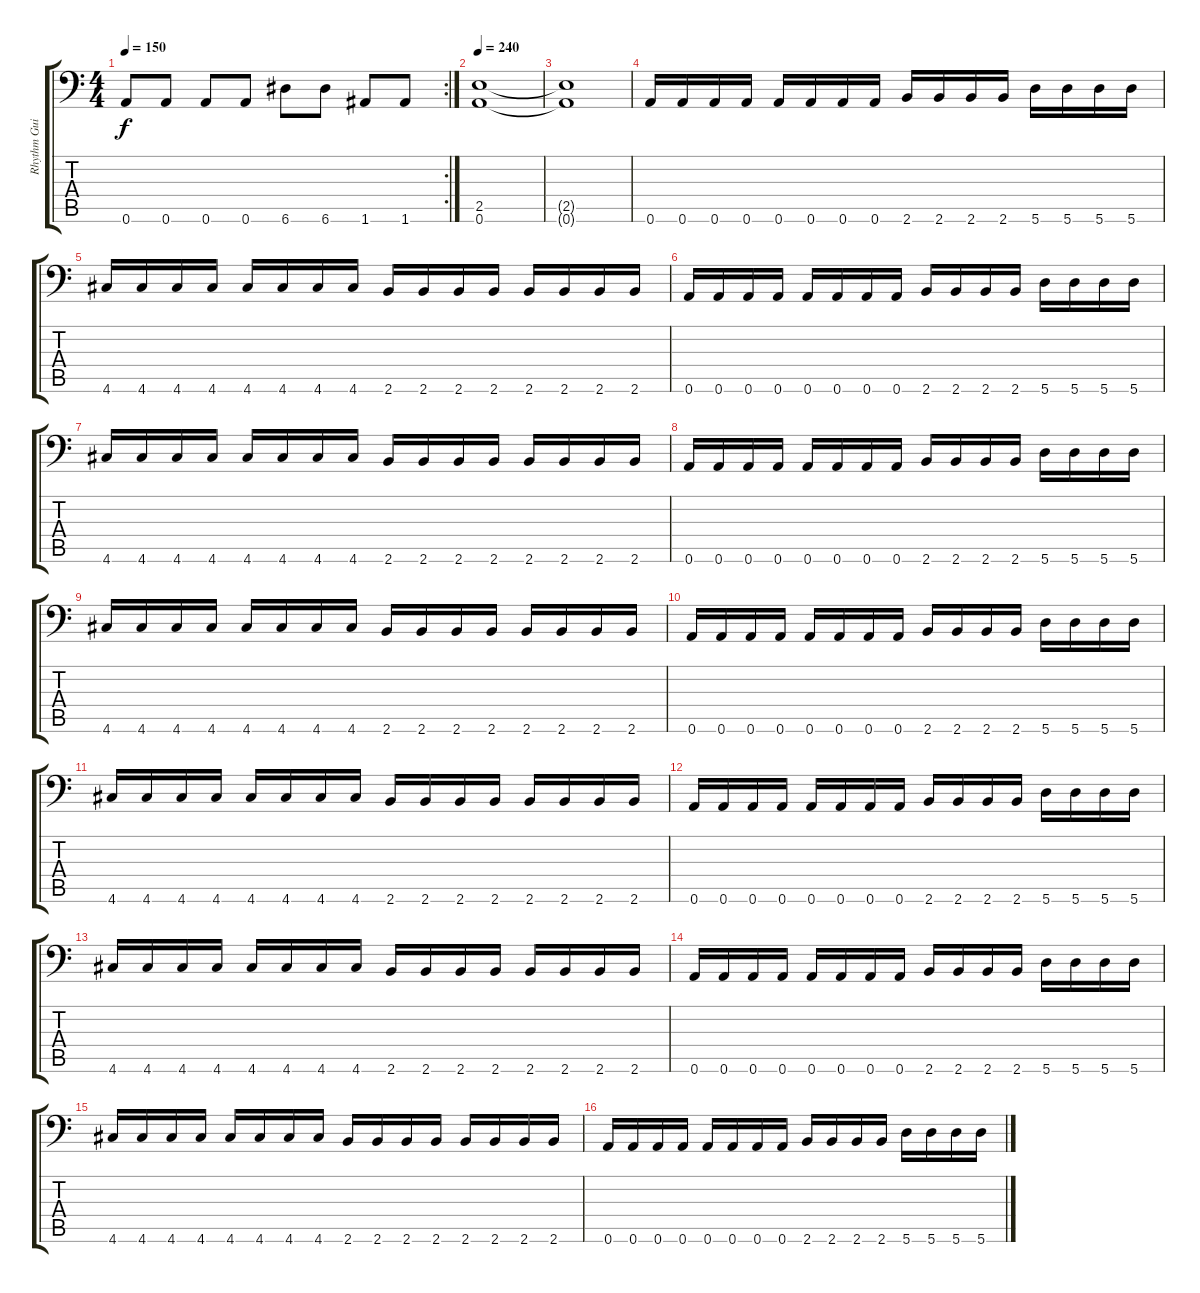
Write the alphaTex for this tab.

\track ("Rhythm Guitar" "Rhythm Gui") {instrument overdrivenguitar}
\staff {score tabs}
\tuning (A3 E3 C3 G2 D2 A1) {hide}
\rc 2
\ts (4 4)
\tempo 150
\clef f4
\ks c
0.6.8{dy f} 0.6.8 0.6.8 0.6.8 6.6.8 6.6.8 1.6.8 1.6.8 |
\tempo 240
(2.5 0.6).1 |
(2.5{t} 0.6{t}).1 |
0.6.16 0.6.16 0.6.16 0.6.16 0.6.16 0.6.16 0.6.16 0.6.16 2.6.16 2.6.16 2.6.16 2.6.16 5.6.16 5.6.16 5.6.16 5.6.16 |
4.6.16 4.6.16 4.6.16 4.6.16 4.6.16 4.6.16 4.6.16 4.6.16 2.6.16 2.6.16 2.6.16 2.6.16 2.6.16 2.6.16 2.6.16 2.6.16 |
0.6.16{volume 14 balance 8} 0.6.16 0.6.16 0.6.16 0.6.16 0.6.16 0.6.16 0.6.16 2.6.16 2.6.16 2.6.16 2.6.16 5.6.16 5.6.16 5.6.16 5.6.16 |
4.6.16 4.6.16 4.6.16 4.6.16 4.6.16 4.6.16 4.6.16 4.6.16 2.6.16 2.6.16 2.6.16 2.6.16 2.6.16 2.6.16 2.6.16 2.6.16 |
0.6.16 0.6.16 0.6.16 0.6.16 0.6.16 0.6.16 0.6.16 0.6.16 2.6.16 2.6.16 2.6.16 2.6.16 5.6.16 5.6.16 5.6.16 5.6.16 |
4.6.16 4.6.16 4.6.16 4.6.16 4.6.16 4.6.16 4.6.16 4.6.16 2.6.16 2.6.16 2.6.16 2.6.16 2.6.16 2.6.16 2.6.16 2.6.16 |
0.6.16 0.6.16 0.6.16 0.6.16 0.6.16 0.6.16 0.6.16 0.6.16 2.6.16 2.6.16 2.6.16 2.6.16 5.6.16 5.6.16 5.6.16 5.6.16 |
4.6.16 4.6.16 4.6.16 4.6.16 4.6.16 4.6.16 4.6.16 4.6.16 2.6.16 2.6.16 2.6.16 2.6.16 2.6.16 2.6.16 2.6.16 2.6.16 |
0.6.16 0.6.16 0.6.16 0.6.16 0.6.16 0.6.16 0.6.16 0.6.16 2.6.16 2.6.16 2.6.16 2.6.16 5.6.16 5.6.16 5.6.16 5.6.16 |
4.6.16 4.6.16 4.6.16 4.6.16 4.6.16 4.6.16 4.6.16 4.6.16 2.6.16 2.6.16 2.6.16 2.6.16 2.6.16 2.6.16 2.6.16 2.6.16 |
0.6.16 0.6.16 0.6.16 0.6.16 0.6.16 0.6.16 0.6.16 0.6.16 2.6.16 2.6.16 2.6.16 2.6.16 5.6.16 5.6.16 5.6.16 5.6.16 |
4.6.16 4.6.16 4.6.16 4.6.16 4.6.16 4.6.16 4.6.16 4.6.16 2.6.16 2.6.16 2.6.16 2.6.16 2.6.16 2.6.16 2.6.16 2.6.16 |
0.6.16 0.6.16 0.6.16 0.6.16 0.6.16 0.6.16 0.6.16 0.6.16 2.6.16 2.6.16 2.6.16 2.6.16 5.6.16 5.6.16 5.6.16 5.6.16
